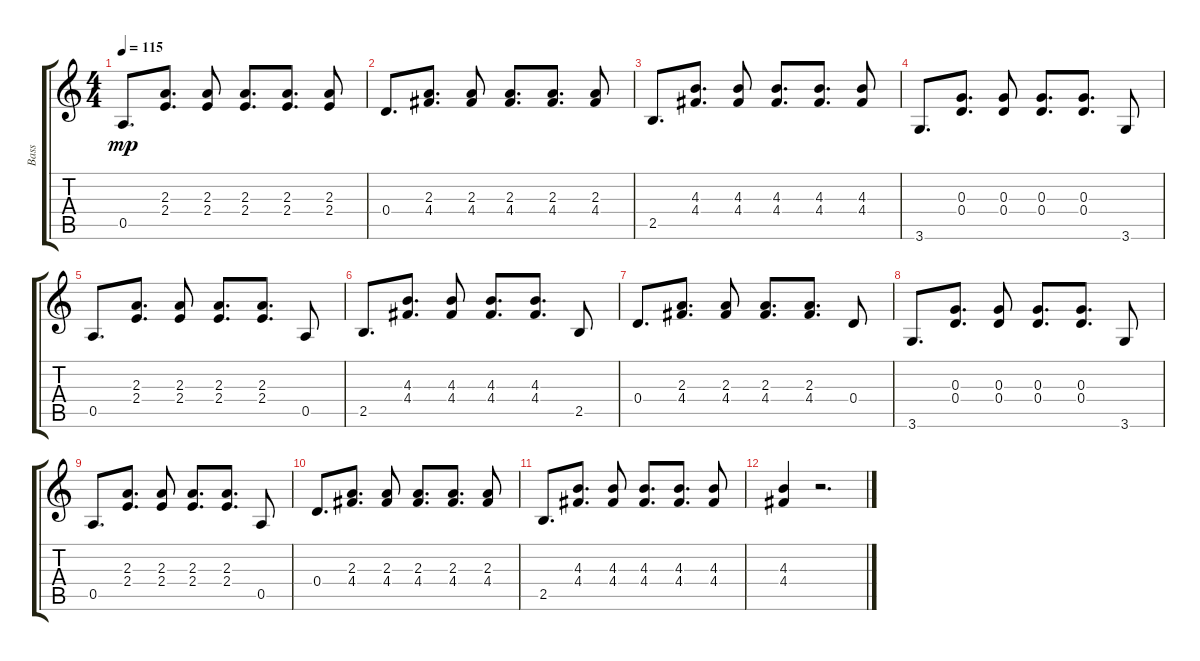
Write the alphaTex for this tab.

\track ("Bass" "Bass") {instrument synthbass2}
\staff {score tabs}
\tuning (E4 B3 G3 D3 A2 E2) {hide}
\ts (4 4)
\tempo 115
\clef g2
\ks c
0.5.8{d dy mp} (2.3 2.4).8{d} (2.3 2.4).8 (2.3 2.4).8{d} (2.3 2.4).8{d} (2.3 2.4).8 |
0.4.8{d} (2.3 4.4).8{d} (2.3 4.4).8 (2.3 4.4).8{d} (2.3 4.4).8{d} (2.3 4.4).8 |
2.5.8{d} (4.3 4.4).8{d} (4.3 4.4).8 (4.3 4.4).8{d} (4.3 4.4).8{d} (4.3 4.4).8 |
3.6.8{d} (0.3 0.4).8{d} (0.3 0.4).8 (0.3 0.4).8{d} (0.3 0.4).8{d} 3.6.8 |
0.5.8{d} (2.3 2.4).8{d} (2.3 2.4).8 (2.3 2.4).8{d} (2.3 2.4).8{d} 0.5.8 |
2.5.8{d} (4.3 4.4).8{d} (4.3 4.4).8 (4.3 4.4).8{d} (4.3 4.4).8{d} 2.5.8 |
0.4.8{d} (2.3 4.4).8{d} (2.3 4.4).8 (2.3 4.4).8{d} (2.3 4.4).8{d} 0.4.8 |
3.6.8{d} (0.3 0.4).8{d} (0.3 0.4).8 (0.3 0.4).8{d} (0.3 0.4).8{d} 3.6.8 |
0.5.8{d} (2.3 2.4).8{d} (2.3 2.4).8 (2.3 2.4).8{d} (2.3 2.4).8{d} 0.5.8 |
0.4.8{d} (2.3 4.4).8{d} (2.3 4.4).8 (2.3 4.4).8{d} (2.3 4.4).8{d} (2.3 4.4).8 |
2.5.8{d} (4.3 4.4).8{d} (4.3 4.4).8 (4.3 4.4).8{d} (4.3 4.4).8{d} (4.3 4.4).8 |
(4.3 4.4).4 r.2{d}
